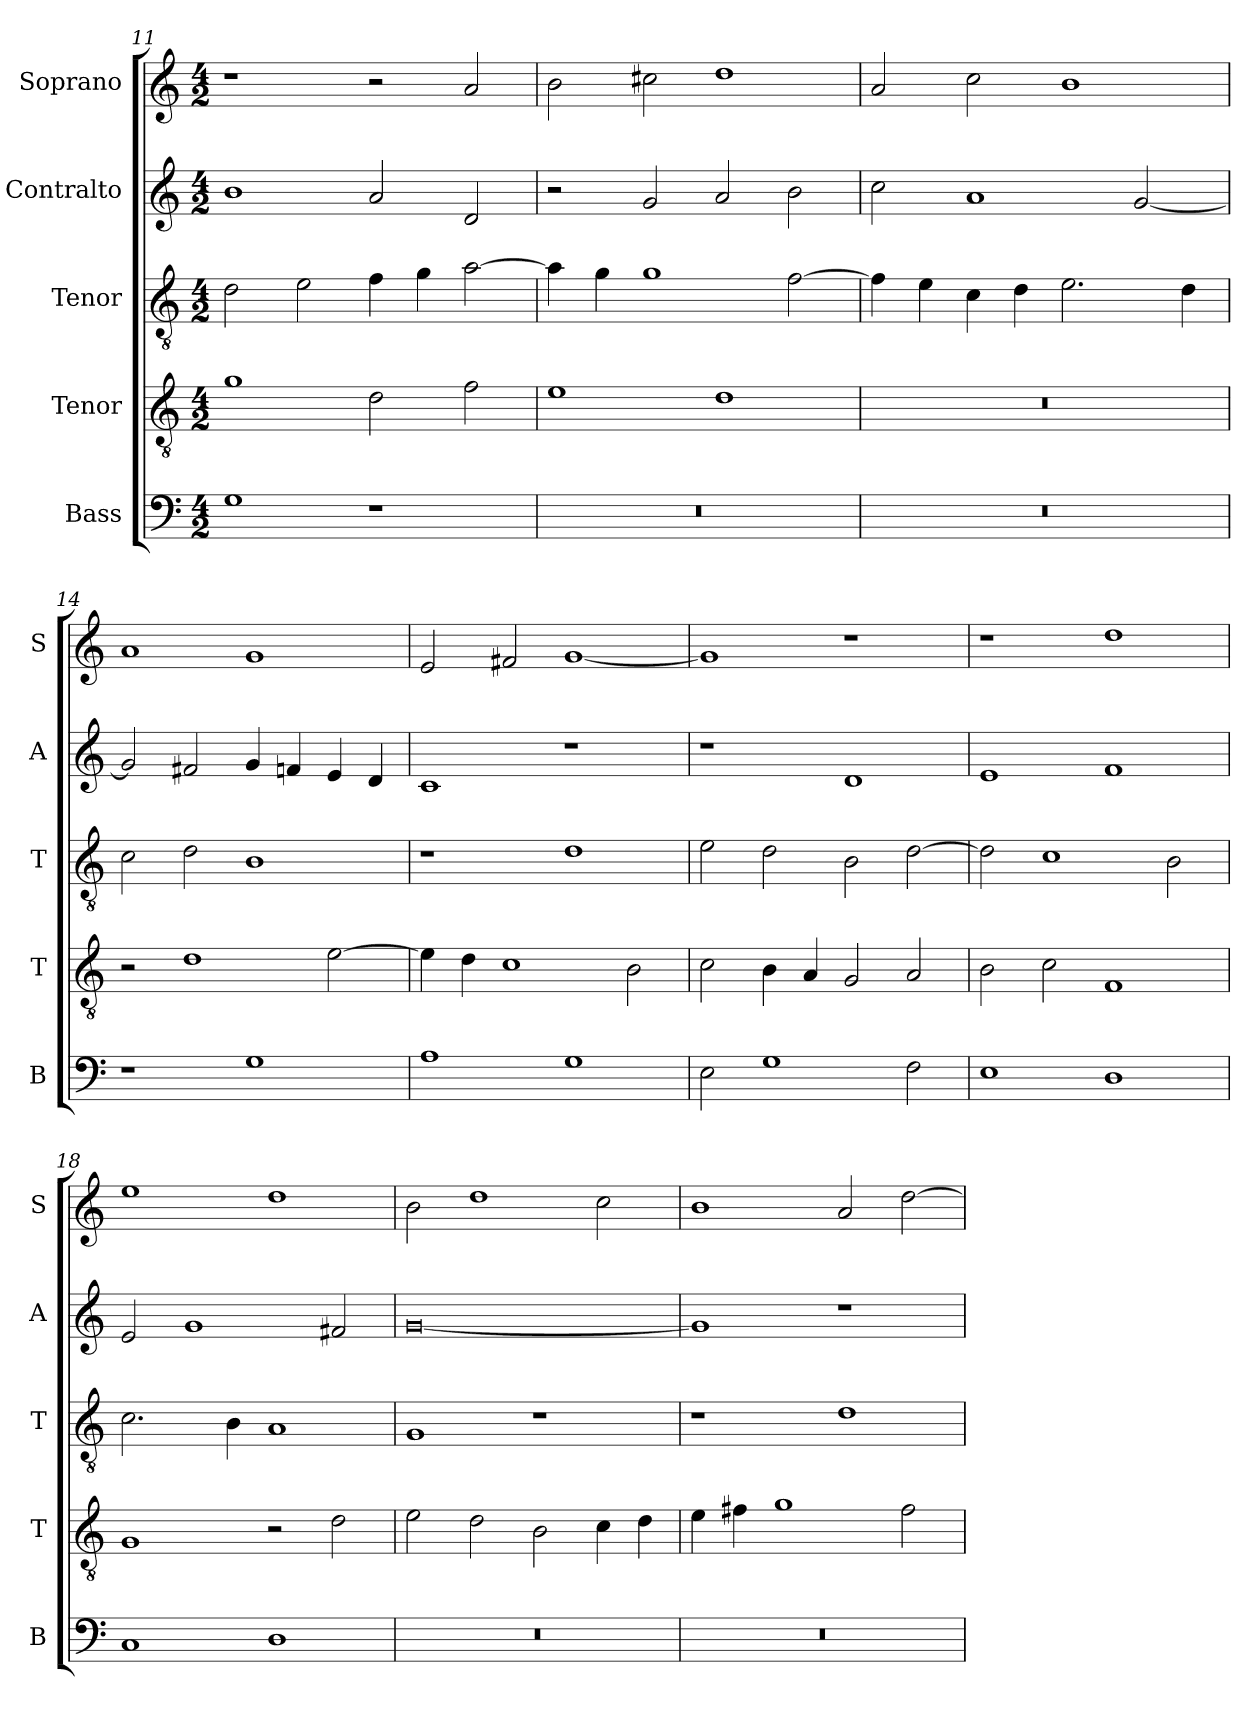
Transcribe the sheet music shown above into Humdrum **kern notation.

**kern	**kern	**kern	**kern	**kern
*part5	*part4	*part3	*part2	*part1
*staff5	*staff4	*staff3	*staff2	*staff1
*I"Bass	*I"Tenor	*I"Tenor	*I"Contralto	*I"Soprano
*I'B	*I'T	*I'T	*I'A	*I'S
*clefF4	*clefGv2	*clefGv2	*clefG2	*clefG2
*k[]	*k[]	*k[]	*k[]	*k[]
*G:mix	*G:mix	*G:mix	*G:mix	*G:mix
*M4/2	*M4/2	*M4/2	*M4/2	*M4/2
=11	=11	=11	=11	=11
1G	1g	2d	1b	1r
.	.	2e	.	.
1r	2d	4f	2a	2r
.	.	4g	.	.
.	2f	[2a	2d	2a
=12	=12	=12	=12	=12
0r	1e	4a]	2r	2b
.	.	4g	.	.
.	.	1g	2g	2cc#X
.	1d	.	2a	1dd
.	.	[2f	2b	.
=13	=13	=13	=13	=13
0r	0r	4f]	2cc	2a
.	.	4e	.	.
.	.	4c	1a	2cc
.	.	4d	.	.
.	.	2.e	.	1b
.	.	.	[2g	.
.	.	4d	.	.
=14	=14	=14	=14	=14
1r	2r	2c	2g]	1a
.	1d	2d	2f#X	.
1G	.	1B	4g	1g
.	.	.	4fn	.
.	[2e	.	4e	.
.	.	.	4d	.
=15	=15	=15	=15	=15
1A	4e]	1r	1c	2e
.	4d	.	.	.
.	1c	.	.	2f#X
1G	.	1d	1r	[1g
.	2B	.	.	.
=16	=16	=16	=16	=16
2E	2c	2e	1r	1g]
1G	4B	2d	.	.
.	4A	.	.	.
.	2G	2B	1d	1r
2F	2A	[2d	.	.
=17	=17	=17	=17	=17
1E	2B	2d]	1e	1r
.	2c	1c	.	.
1D	1F	.	1f	1dd
.	.	2B	.	.
=18	=18	=18	=18	=18
1C	1G	2.c	2e	1ee
.	.	.	1g	.
.	.	4B	.	.
1D	2r	1A	.	1dd
.	2d	.	2f#X	.
=19	=19	=19	=19	=19
0r	2e	1G	[0g	2b
.	2d	.	.	1dd
.	2B	1r	.	.
.	4c	.	.	2cc
.	4d	.	.	.
=20	=20	=20	=20	=20
0r	4e	1r	1g]	1b
.	4f#X	.	.	.
.	1g	.	.	.
.	.	1d	1r	2a
.	2f#	.	.	[2dd
=	=	=	=	=
*-	*-	*-	*-	*-
